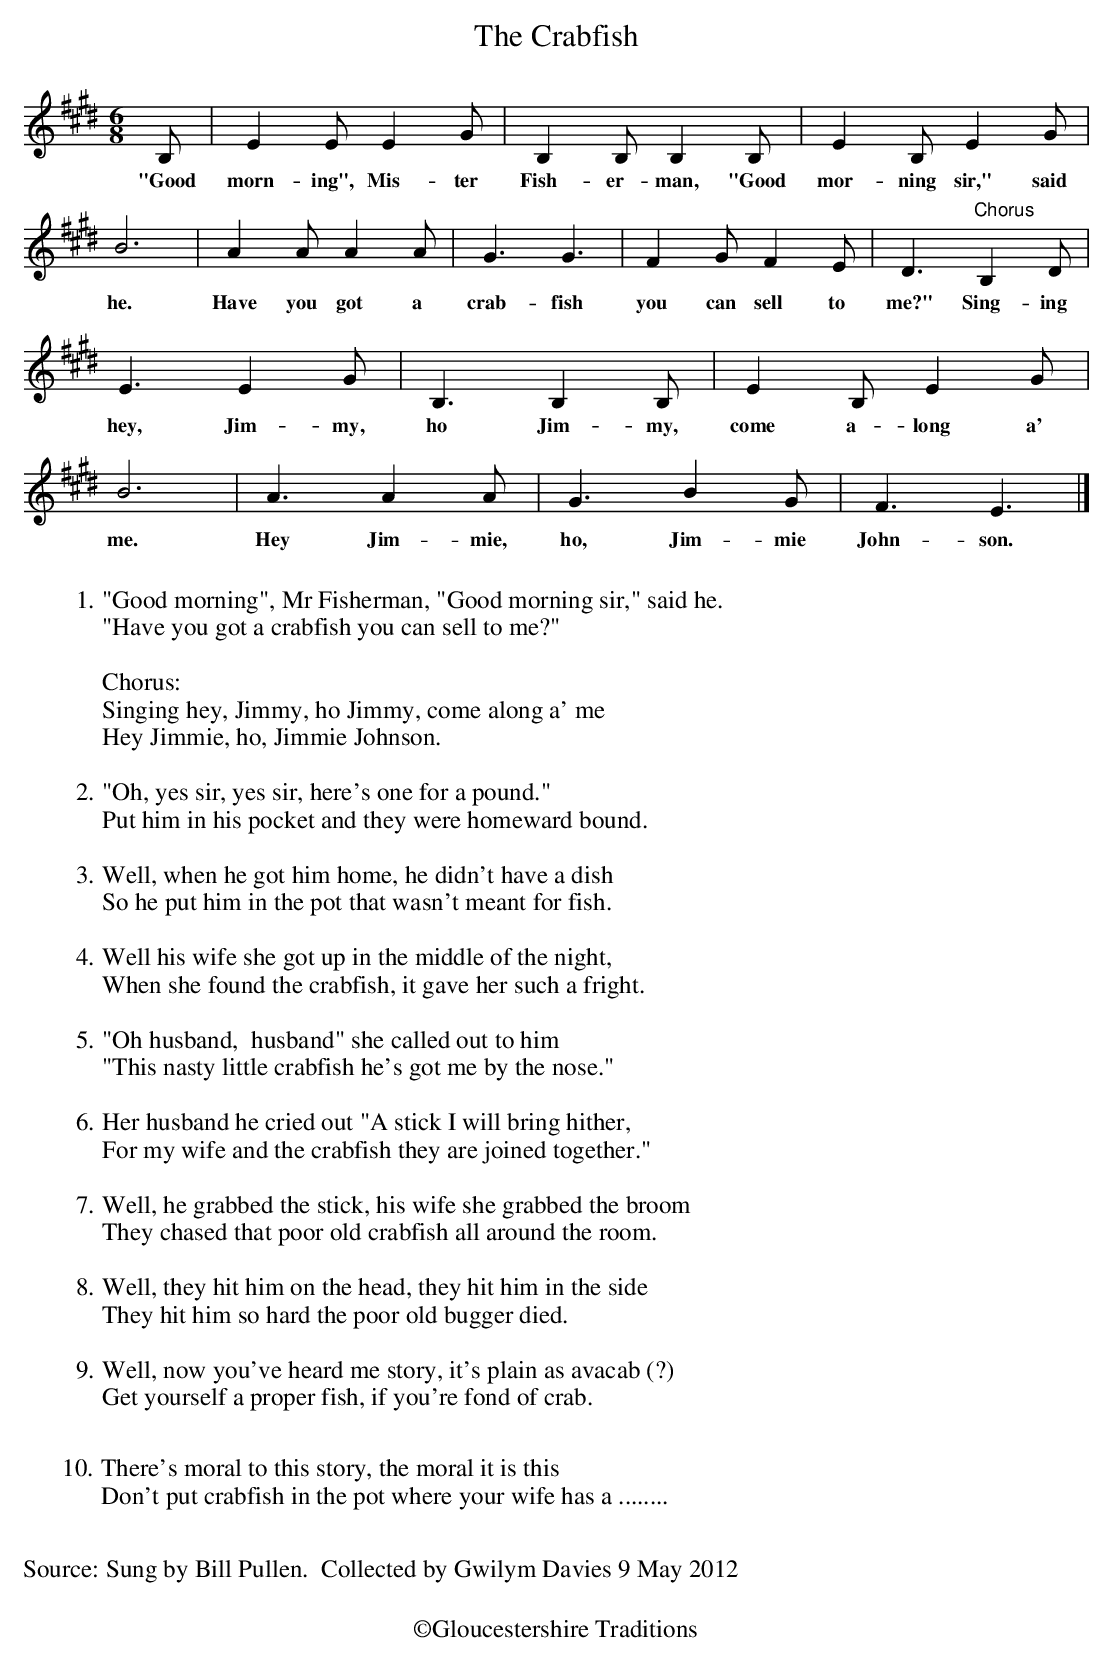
X:1
T: Crabfish, The
%%vskip 20
M:6/8
L: 1/8
K: E
B,|E2EE2G|B,2B,B,2B,|E2B,E2G|B6|A2AA2A|G3G3|F2GF2E|D3"Chorus"B,2D|
w: "Good morn-ing", Mis-ter Fish-er-man, "Good mor-ning sir," said he. Have you got a crab-fish you can sell to me?" Sing-ing
E3E2G|B,3B,2B,|E2B,E2G|B6|A3A2A|G3B2G|F3E3|]"
w:hey, Jim-my, ho Jim-my, come a-long a' me.  Hey Jim-mie, ho, Jim-mie John-son.
W:
W: 1. "Good morning", Mr Fisherman, "Good morning sir," said he.
W:"Have you got a crabfish you can sell to me?"
W:
W: Chorus:
W: Singing hey, Jimmy, ho Jimmy, come along a' me
W: Hey Jimmie, ho, Jimmie Johnson.
W:
W: 2. "Oh, yes sir, yes sir, here's one for a pound."
W: Put him in his pocket and they were homeward bound.
W:
W: 3. Well, when he got him home, he didn't have a dish
W: So he put him in the pot that wasn't meant for fish.
W:
W: 4. Well his wife she got up in the middle of the night,
W: When she found the crabfish, it gave her such a fright.
W:
W: 5. "Oh husband,  husband" she called out to him
W: "This nasty little crabfish he's got me by the nose."
W:
W: 6. Her husband he cried out "A stick I will bring hither,
W: For my wife and the crabfish they are joined together."
W:
W: 7. Well, he grabbed the stick, his wife she grabbed the broom
W: They chased that poor old crabfish all around the room.
W:
W: 8. Well, they hit him on the head, they hit him in the side
W: They hit him so hard the poor old bugger died.
W:
W: 9. Well, now you've heard me story, it's plain as avacab (?)
W: Get yourself a proper fish, if you're fond of crab.
W:
W: 10. There's moral to this story, the moral it is this
W: Don't put crabfish in the pot where your wife has a ........
W:
